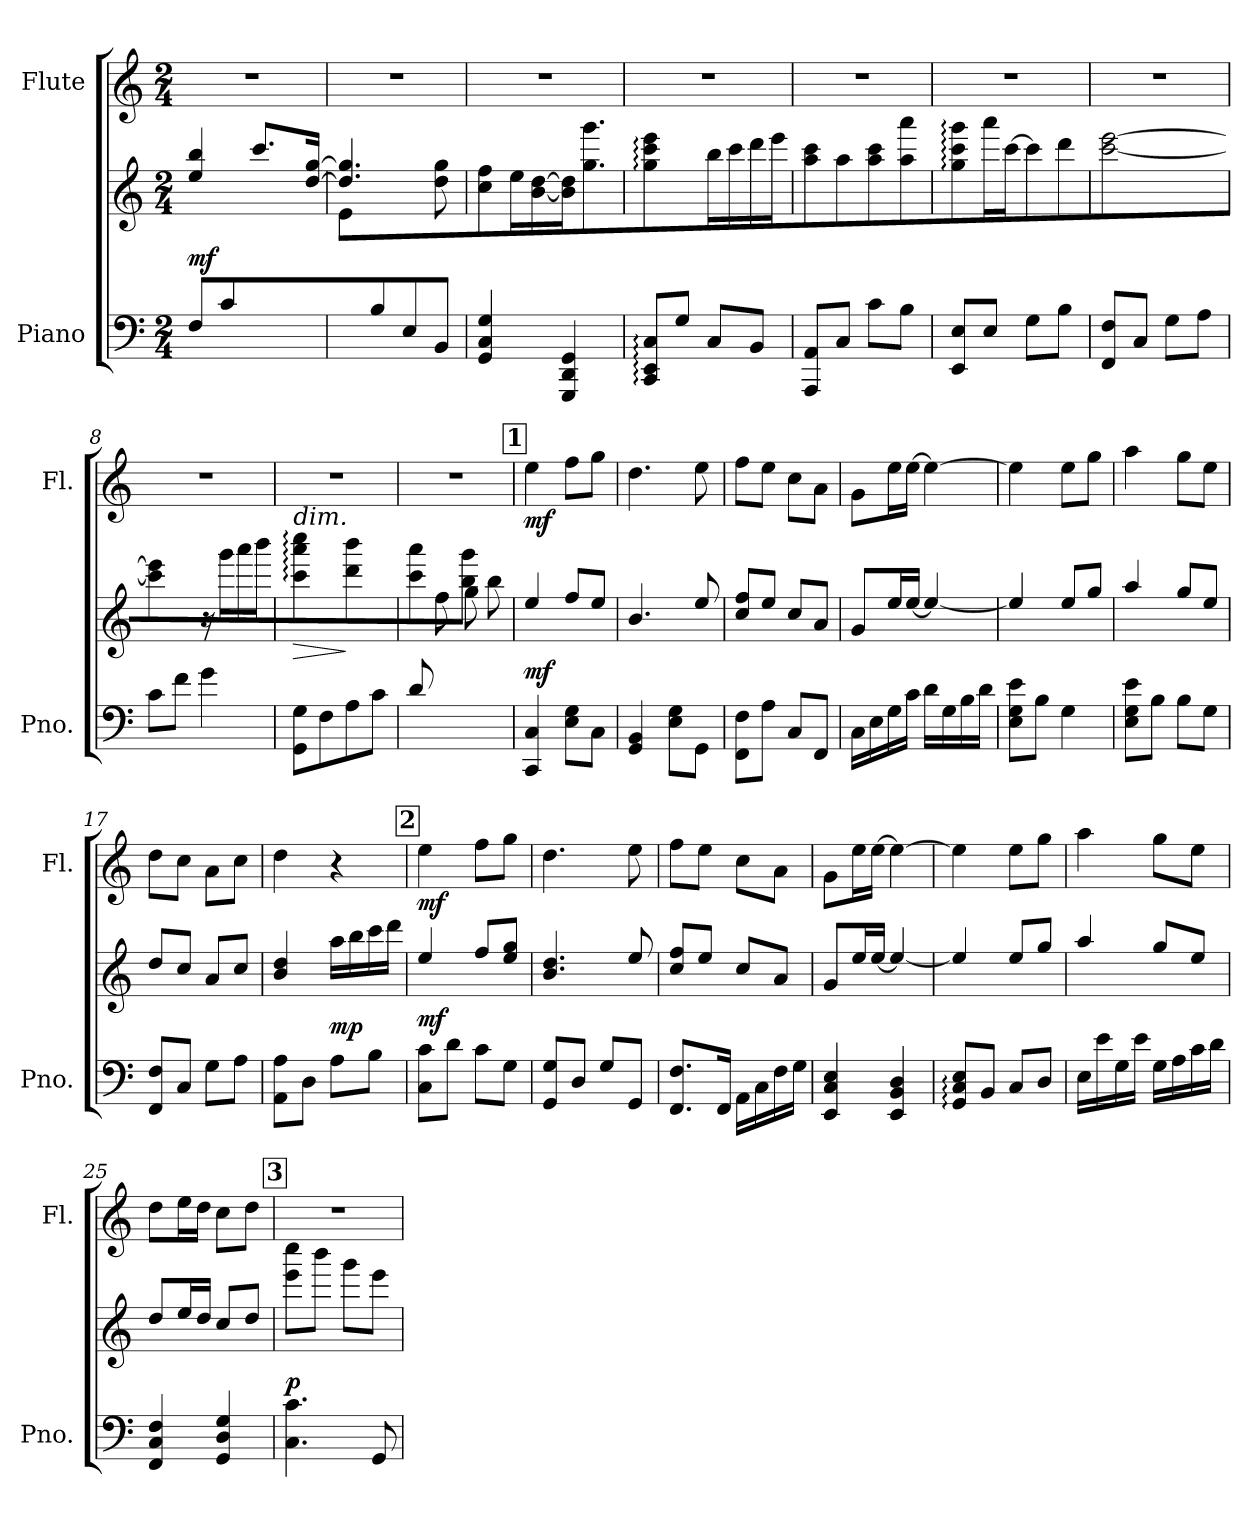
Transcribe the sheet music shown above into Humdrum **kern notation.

**kern	**kern	**dynam	**kern	**dynam
*part2	*part2	*part2	*part1	*part1
*staff3	*staff2	*staff2/3	*staff1	*staff1
*I"Piano	*	*	*I"Flute	*
*I'Pno.	*	*	*I'Fl.	*
!!LO:PB:g=z
*clefF4	*clefG2	*	*clefG2	*
*k[]	*k[]	*	*k[]	*
*C:	*C:	*	*C:	*
*M2/4	*M2/4	*	*M2/4	*
*MM60	*MM60	*	*MM60	*
=1	=1	=1	=1	=1
*	*^	*	*	*
!	!	!	!	!LO:N:vis=1	!
8Fi/L	4eei/ 4bbi	4ryy	mf	2r	.
8ci/	.	.	.	.	.
4ryy	8.ccci/L	8gi\	.	.	.
.	.	8ai\J	.	.	.
.	[16ddi/ [16ggiJk	.	.	.	.
=2	=2	=2	=2	=2	=2
!	!	!	!	!LO:N:vis=1	!
8ryy	4.ddi/] 4.ggi]	8ei\L	.	2r	.
8Bi/	.	4.ryy	.	.	.
8Ei/	.	.	.	.	.
8BBi/J	8ddi\ 8ggi	.	.	.	.
*	*v	*v	*	*	*
=3	=3	=3	=3	=3
!	!	!	!LO:N:vis=1	!
4GGi/ 4Ci 4Gi	8cci\ 8ffiL	.	2r	.
.	16eei\L	.	.	.
.	[16bi\ [16ddiJJ	.	.	.
*X8ba	*	*	*	*
4GGGi/ 4DDi 4GGi	16bi\] 16ddi]KL	.	.	.
*	*8ba	*	*	*
.	8.gi\ 8.ggiJ	.	.	.
=4	=4	=4	=4	=4
!	!	!	!LO:N:vis=1	!
8CCi\: 8EEi: 8Ci:L	4gi\: 4cci: 4eei:	.	2r	.
8Gi/J	.	.	.	.
8Ci/L	16bi\LL	.	.	.
.	16cci\	.	.	.
8BBi/J	16ddi\	.	.	.
.	16eei\JJ	.	.	.
=5	=5	=5	=5	=5
!	!	!	!LO:N:vis=1	!
8AAAi/ 8AAiL	8ai/ 8cciL	.	2r	.
8Ci/J	8ai/J	.	.	.
8ci\L	8ai\ 8cciL	.	.	.
8Bi\J	8ai\ 8aaiJ	.	.	.
=6	=6	=6	=6	=6
!	!	!	!LO:N:vis=1	!
8EEi/ 8EiL	8gi\: 8cci: 8ggi:L	.	2r	.
8Ei/J	16aai\L	.	.	.
.	[16cci\JJ	.	.	.
8Gi\L	8cci\L]	.	.	.
8Bi\J	8ddi\J	.	.	.
!!LO:LB:g=z
=7	=7	=7	=7	=7
!	!	!	!LO:N:vis=1	!
8FFi/ 8FiL	[2cci\ [2eei	.	2r	.
8Ci/J	.	.	.	.
8Gi\L	.	.	.	.
8Ai\J	.	.	.	.
=8	=8	=8	=8	=8
!	!	!	!LO:N:vis=1	!
8ci\L	4cci\] 4eei]	.	2r	.
8fi\J	.	.	.	.
4gi\	16r	.	.	.
.	16ggi\LL	.	.	.
.	16aai\	.	.	.
.	16bbi\JJ	.	.	.
=9	=9	=9	=9	=9
!	!LO:TX:a:i:t=dim.	!	!	!
!	!	!LO:HP:b	!LO:N:vis=1	!
8GGi\ 8GiL	4cci\: 4aai: 4ccci:	>	2r	.
8Fi\	.	.	.	.
8Ai\	4ddi\ 4bbi	]	.	.
8ci\J	.	.	.	.
=10	=10	=10	=10	=10
*	*^	*	*	*
!	!	!	!	!LO:N:vis=1	!
8di/L	4cci/ 4aai	8ryy	.	2r	.
4.ryy	.	8fi\	.	.	.
.	4bi/ 4ggi	8gi\	.	.	.
.	.	8bi\J	.	.	.
*	*v	*v	*	*	*
!!LO:REH:place=s1:B:color=#000000:enc=box:fs=19.9975:t=1
=11	=11	=11	=11	=11
4CCi/ 4Ci	4ei/	mf	4eei\	mf
8Ei\ 8GiL	8fi/L	.	8ffi\L	.
8Ci\J	8ei/J	.	8ggi\J	.
=12	=12	=12	=12	=12
4GGi/ 4BBi	4.Bi/	.	4.ddi\	.
8Ei\ 8GiL	.	.	.	.
8GGi\J	8ei/	.	8eei\	.
=13	=13	=13	=13	=13
8FFi\ 8FiL	8ci/ 8fiL	.	8ffi\L	.
8Ai\J	8ei/J	.	8eei\J	.
8Ci/L	8ci/L	.	8cci\L	.
8FFi/J	8Ai/J	.	8ai\J	.
!!LO:LB:g=z
=14	=14	=14	=14	=14
16Ci\LL	8Gi/L	.	8gi\L	.
16Ei\	.	.	.	.
16Gi\	16ei/L	.	16eei\L	.
16ci\JJ	[16ei/JJ	.	[16eei\JJ	.
16di\LL	4ei/_	.	4eei\_	.
16Gi\	.	.	.	.
16Bi\	.	.	.	.
16di\JJ	.	.	.	.
=15	=15	=15	=15	=15
8Ei\ 8Gi 8eiL	4ei/]	.	4eei\]	.
8Bi\J	.	.	.	.
4Gi\	8ei/L	.	8eei\L	.
.	8gi/J	.	8ggi\J	.
=16	=16	=16	=16	=16
8Ei\ 8Gi 8eiL	4ai/	.	4aai\	.
8Bi\J	.	.	.	.
8Bi\L	8gi/L	.	8ggi\L	.
8Gi\J	8ei/J	.	8eei\J	.
=17	=17	=17	=17	=17
8FFi/ 8FiL	8di/L	.	8ddi\L	.
8Ci/J	8ci/J	.	8cci\J	.
8Gi\L	8Ai/L	.	8ai\L	.
8Ai\J	8ci/J	.	8cci\J	.
=18	=18	=18	=18	=18
8AAi\ 8AiL	4Bi/ 4di	.	4ddi\	.
8Di\J	.	.	.	.
8Ai\L	16ai\LL	mp	4r	.
.	16bi\	.	.	.
8Bi\J	16cci\	.	.	.
.	16ddi\JJ	.	.	.
!!LO:REH:place=s1:B:color=#000000:enc=box:fs=19.9975:t=2
=19	=19	=19	=19	=19
8Ci\ 8ciL	4ei/	mf	4eei\	mf
8di\J	.	.	.	.
8ci\L	8fi/L	.	8ffi\L	.
8Gi\J	8ei/ 8giJ	.	8ggi\J	.
=20	=20	=20	=20	=20
8GGi/ 8GiL	4.Bi/ 4.di	.	4.ddi\	.
8Di/J	.	.	.	.
8Gi/L	.	.	.	.
8GGi/J	8ei/	.	8eei\	.
!!LO:LB:g=z
=21	=21	=21	=21	=21
8.FFi/ 8.FiL	8ci/ 8fiL	.	8ffi\L	.
.	8ei/J	.	8eei\J	.
16FFi/Jk	.	.	.	.
16AAi\LL	8ci/L	.	8cci\L	.
16Ci\	.	.	.	.
16Fi\	8Ai/J	.	8ai\J	.
16Gi\JJ	.	.	.	.
=22	=22	=22	=22	=22
4EEi/ 4Ci 4Ei	8Gi/L	.	8gi\L	.
.	16ei/L	.	16eei\L	.
.	[16ei/JJ	.	[16eei\JJ	.
4EEi/ 4BBi 4Di	4ei/_	.	4eei\_	.
=23	=23	=23	=23	=23
8GGi/: 8Ci: 8Ei:L	4ei/]	.	4eei\]	.
8BBi/J	.	.	.	.
8Ci/L	8ei/L	.	8eei\L	.
8Di/J	8gi/J	.	8ggi\J	.
=24	=24	=24	=24	=24
16Ei\LL	4ai/	.	4aai\	.
16ei\	.	.	.	.
16Gi\	.	.	.	.
16ei\JJ	.	.	.	.
16Gi\LL	8gi/L	.	8ggi\L	.
16Ai\	.	.	.	.
16ci\	8ei/J	.	8eei\J	.
16di\JJ	.	.	.	.
=25	=25	=25	=25	=25
4FFi/ 4Ci 4Fi	8di/L	.	8ddi\L	.
.	16ei/L	.	16eei\L	.
.	16di/JJ	.	16ddi\JJ	.
4GGi/ 4Di 4Gi	8ci/L	.	8cci\L	.
.	8di/J	.	8ddi\J	.
!!LO:REH:place=s1:B:color=#000000:enc=box:fs=19.9975:t=3
=26	=26	=26	=26	=26
!	!	!	!LO:N:vis=1	!
4.Ci\ 4.ci	8eei\ 8ccciL	p	2r	.
.	8bbi\J	.	.	.
.	8ggi\L	.	.	.
8GGi/	8eei\J	.	.	.
=	=	=	=	=
*-	*-	*-	*-	*-
